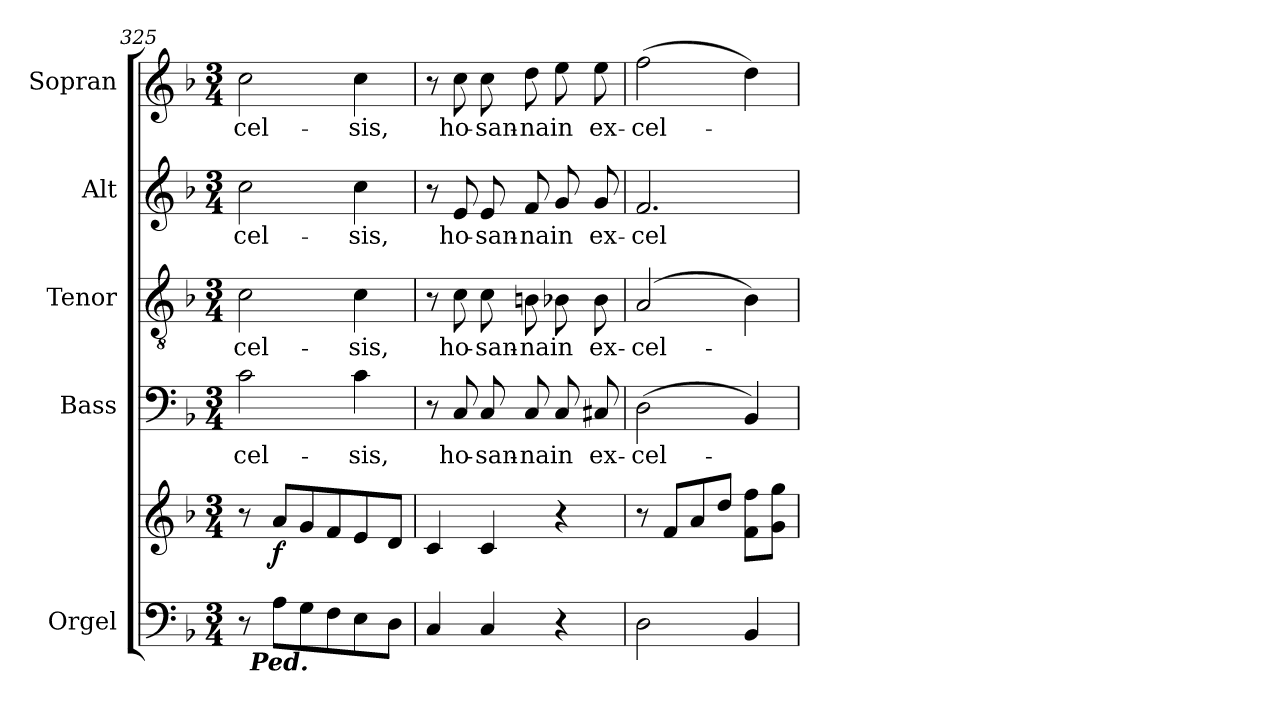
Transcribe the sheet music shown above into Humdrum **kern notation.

**kern	**kern	**dynam	**kern	**text	**kern	**text	**kern	**text	**kern	**text
*part5	*part5	*part5	*part4	*part4	*part3	*part3	*part2	*part2	*part1	*part1
*staff6	*staff5	*staff5/6	*staff4	*staff4	*staff3	*staff3	*staff2	*staff2	*staff1	*staff1
*I"Orgel	*	*	*I"Bass	*	*I"Tenor	*	*I"Alt	*	*I"Sopran	*
*I'Org.	*	*	*I'B.	*	*I'T.	*	*I'A.	*	*I'S.	*
*clefF4	*clefG2	*	*clefF4	*	*clefGv2	*	*clefG2	*	*clefG2	*
*k[b-]	*k[b-]	*	*k[b-]	*	*k[b-]	*	*k[b-]	*	*k[b-]	*
*F:	*F:	*	*F:	*	*F:	*	*F:	*	*F:	*
*M3/4	*M3/4	*	*M3/4	*	*M3/4	*	*M3/4	*	*M3/4	*
=325	=325	=325	=325	=325	=325	=325	=325	=325	=325	=325
!	!	!	!	!LO:LY:b	!	!LO:LY:b	!	!LO:LY:b	!	!LO:LY:b
*^	*	*	*	*	*	*	*	*	*	*
8r	32ryy	8r	.	2c\	-cel-	2c\	-cel-	2cc\	-cel-	2cc\	-cel-
!	!LO:TX:b:Bi:t=Ped.	!	!	!	!	!	!	!	!	!	!
.	2ryy	.	.	.	.	.	.	.	.	.	.
!	!	!	!LO:DY:b	!	!	!	!	!	!	!	!
8A\L	.	8a/L	f	.	.	.	.	.	.	.	.
8G\	.	8g/	.	.	.	.	.	.	.	.	.
8F\	.	8f/	.	.	.	.	.	.	.	.	.
!	!	!	!	!	!LO:LY:b	!	!LO:LY:b	!	!LO:LY:b	!	!LO:LY:b
8E\	.	8e/	.	4c\	-sis,	4c\	-sis,	4cc\	-sis,	4cc\	-sis,
.	8..ryy	.	.	.	.	.	.	.	.	.	.
8D\J	.	8d/J	.	.	.	.	.	.	.	.	.
*v	*v	*	*	*	*	*	*	*	*	*	*
!!LO:LB:g=z
=326	=326	=326	=326	=326	=326	=326	=326	=326	=326	=326
4C/	4c/	.	8r	.	8r	.	8r	.	8r	.
!	!	!	!	!LO:LY:b	!	!LO:LY:b	!	!LO:LY:b	!	!LO:LY:b
.	.	.	8C/	ho-	8c\	ho-	8e/	ho-	8cc\	ho-
!	!	!	!	!LO:LY:b	!	!LO:LY:b	!	!LO:LY:b	!	!LO:LY:b
4C/	4c/	.	8C/	-san-	8c\	-san-	8e/	-san-	8cc\	-san-
!	!	!	!	!LO:LY:b	!	!LO:LY:b	!	!LO:LY:b	!	!LO:LY:b
.	.	.	8C/	-na	8Bn\	-na	8f/	-na	8dd\	-na
!	!	!	!	!LO:LY:b	!	!LO:LY:b	!	!LO:LY:b	!	!LO:LY:b
4r	4r	.	8C/	in	8B-X\	in	8g/	in	8ee\	in
!	!	!	!	!LO:LY:b	!	!LO:LY:b	!	!LO:LY:b	!	!LO:LY:b
.	.	.	8C#X/	ex-	8B-\	ex-	8g/	ex-	8ee\	ex-
=327	=327	=327	=327	=327	=327	=327	=327	=327	=327	=327
!	!	!	!	!LO:LY:b	!	!LO:LY:b	!	!LO:LY:b	!	!LO:LY:b
2D\	8r	.	(>2D\	-cel-	(2A/	-cel-	2.f/	-cel-	(>2ff\	-cel-
.	8f/L	.	.	.	.	.	.	.	.	.
.	8a/	.	.	.	.	.	.	.	.	.
.	8dd/J	.	.	.	.	.	.	.	.	.
4BB-/	8f\ 8ff\L	.	4BB-/)	.	4B-\)	.	.	.	4dd\)	.
.	8g\ 8gg\J	.	.	.	.	.	.	.	.	.
=	=	=	=	=	=	=	=	=	=	=
*-	*-	*-	*-	*-	*-	*-	*-	*-	*-	*-
